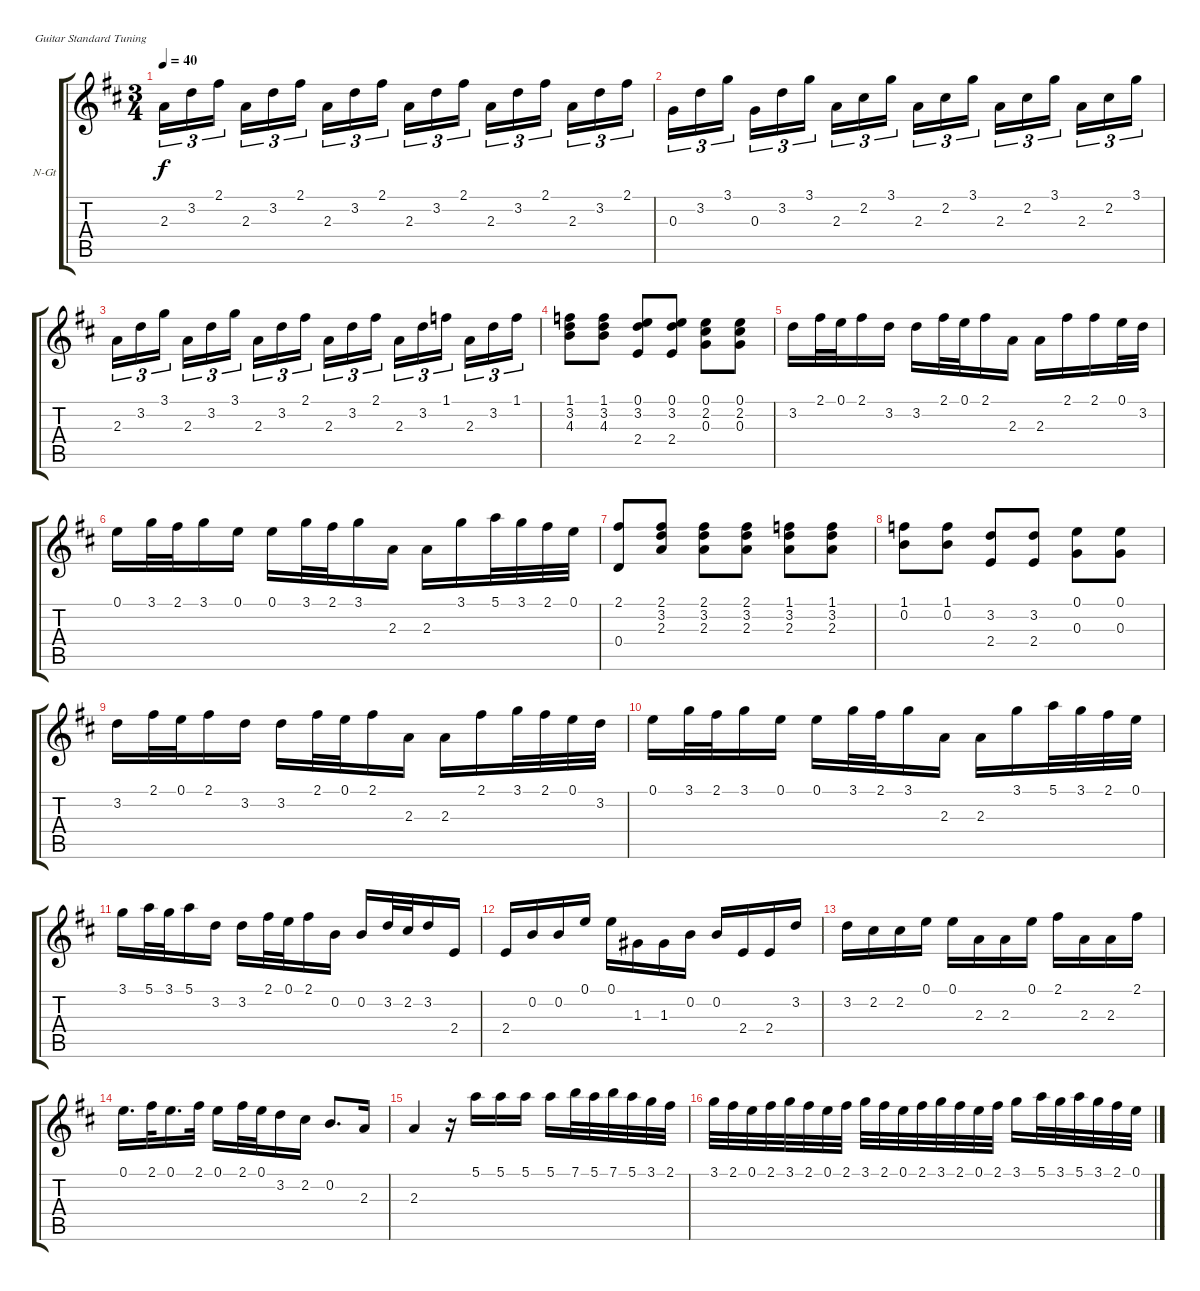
\bracketExtendMode groupsimilarinstruments
\firstSystemTrackNameOrientation horizontal
\otherSystemsTrackNameOrientation horizontal
\track ("Guitar 1" "N-Gt") {instrument acousticguitarnylon}
\staff {score tabs}
\tuning (E4 B3 G3 D3 A2 E2)
\ts (3 4)
\beaming (8 2 2 2 2)
\tempo 40
\clef g2
\ks d
2.3.16{tu (3 2) dy f instrument acousticguitarnylon} 3.2.16{tu (3 2)} 2.1.16{tu (3 2)} 2.3.16{tu (3 2)} 3.2.16{tu (3 2)} 2.1.16{tu (3 2)} 2.3.16{tu (3 2)} 3.2.16{tu (3 2)} 2.1.16{tu (3 2)} 2.3.16{tu (3 2)} 3.2.16{tu (3 2)} 2.1.16{tu (3 2)} 2.3.16{tu (3 2)} 3.2.16{tu (3 2)} 2.1.16{tu (3 2)} 2.3.16{tu (3 2)} 3.2.16{tu (3 2)} 2.1.16{tu (3 2)} |
0.3.16{tu (3 2)} 3.2.16{tu (3 2)} 3.1.16{tu (3 2)} 0.3.16{tu (3 2)} 3.2.16{tu (3 2)} 3.1.16{tu (3 2)} 2.3.16{tu (3 2)} 2.2.16{tu (3 2)} 3.1.16{tu (3 2)} 2.3.16{tu (3 2)} 2.2.16{tu (3 2)} 3.1.16{tu (3 2)} 2.3.16{tu (3 2)} 2.2.16{tu (3 2)} 3.1.16{tu (3 2)} 2.3.16{tu (3 2)} 2.2.16{tu (3 2)} 3.1.16{tu (3 2)} |
2.3.16{tu (3 2)} 3.2.16{tu (3 2)} 3.1.16{tu (3 2)} 2.3.16{tu (3 2)} 3.2.16{tu (3 2)} 3.1.16{tu (3 2)} 2.3.16{tu (3 2)} 3.2.16{tu (3 2)} 2.1.16{tu (3 2)} 2.3.16{tu (3 2)} 3.2.16{tu (3 2)} 2.1.16{tu (3 2)} 2.3.16{tu (3 2)} 3.2.16{tu (3 2)} 1.1.16{tu (3 2)} 2.3.16{tu (3 2)} 3.2.16{tu (3 2)} 1.1.16{tu (3 2)} |
(1.1 3.2 4.3).8 (1.1 3.2 4.3).8 (0.1 3.2 2.4).8 (0.1 3.2 2.4).8 (0.1 2.2 0.3).8 (0.1 2.2 0.3).8 |
3.2.16 2.1.32 0.1.32 2.1.16 3.2.16 3.2.16 2.1.32 0.1.32 2.1.16 2.3.16 2.3.16 2.1.16 2.1.16 0.1.32 3.2.32 |
0.1.16 3.1.32 2.1.32 3.1.16 0.1.16 0.1.16 3.1.32 2.1.32 3.1.16 2.3.16 2.3.16 3.1.16 5.1.32 3.1.32 2.1.32 0.1.32 |
(2.1 0.4).8 (2.1 3.2 2.3).8 (2.1 3.2 2.3).8 (2.1 3.2 2.3).8 (1.1 3.2 2.3).8 (1.1 3.2 2.3).8 |
(1.1 0.2).8 (1.1 0.2).8 (3.2 2.4).8 (3.2 2.4).8 (0.1 0.3).8 (0.1 0.3).8 |
3.2.16 2.1.32 0.1.32 2.1.16 3.2.16 3.2.16 2.1.32 0.1.32 2.1.16 2.3.16 2.3.16 2.1.16 3.1.32 2.1.32 0.1.32 3.2.32 |
0.1.16 3.1.32 2.1.32 3.1.16 0.1.16 0.1.16 3.1.32 2.1.32 3.1.16 2.3.16 2.3.16 3.1.16 5.1.32 3.1.32 2.1.32 0.1.32 |
3.1.16 5.1.32 3.1.32 5.1.16 3.2.16 3.2.16 2.1.32 0.1.32 2.1.16 0.2.16 0.2.16 3.2.32 2.2.32 3.2.16 2.4.16 |
2.4.16 0.2.16 0.2.16 0.1.16 0.1.16 1.3.16 1.3.16 0.2.16 0.2.16 2.4.16 2.4.16 3.2.16 |
3.2.16 2.2.16 2.2.16 0.1.16 0.1.16 2.3.16 2.3.16 0.1.16 2.1.16 2.3.16 2.3.16 2.1.16 |
0.1.16{d} 2.1.32 0.1.16{d} 2.1.32 0.1.16 2.1.32 0.1.32 3.2.16 2.2.16 0.2.8{d} 2.3.16 |
2.3.4 r.16 5.1.16 5.1.16 5.1.16 5.1.16 7.1.32 5.1.32 7.1.32 5.1.32 3.1.32 2.1.32 |
3.1.32 2.1.32 0.1.32 2.1.32 3.1.32 2.1.32 0.1.32 2.1.32 3.1.32 2.1.32 0.1.32 2.1.32 3.1.32 2.1.32 0.1.32 2.1.32 3.1.16 5.1.32 3.1.32 5.1.32 3.1.32 2.1.32 0.1.32
